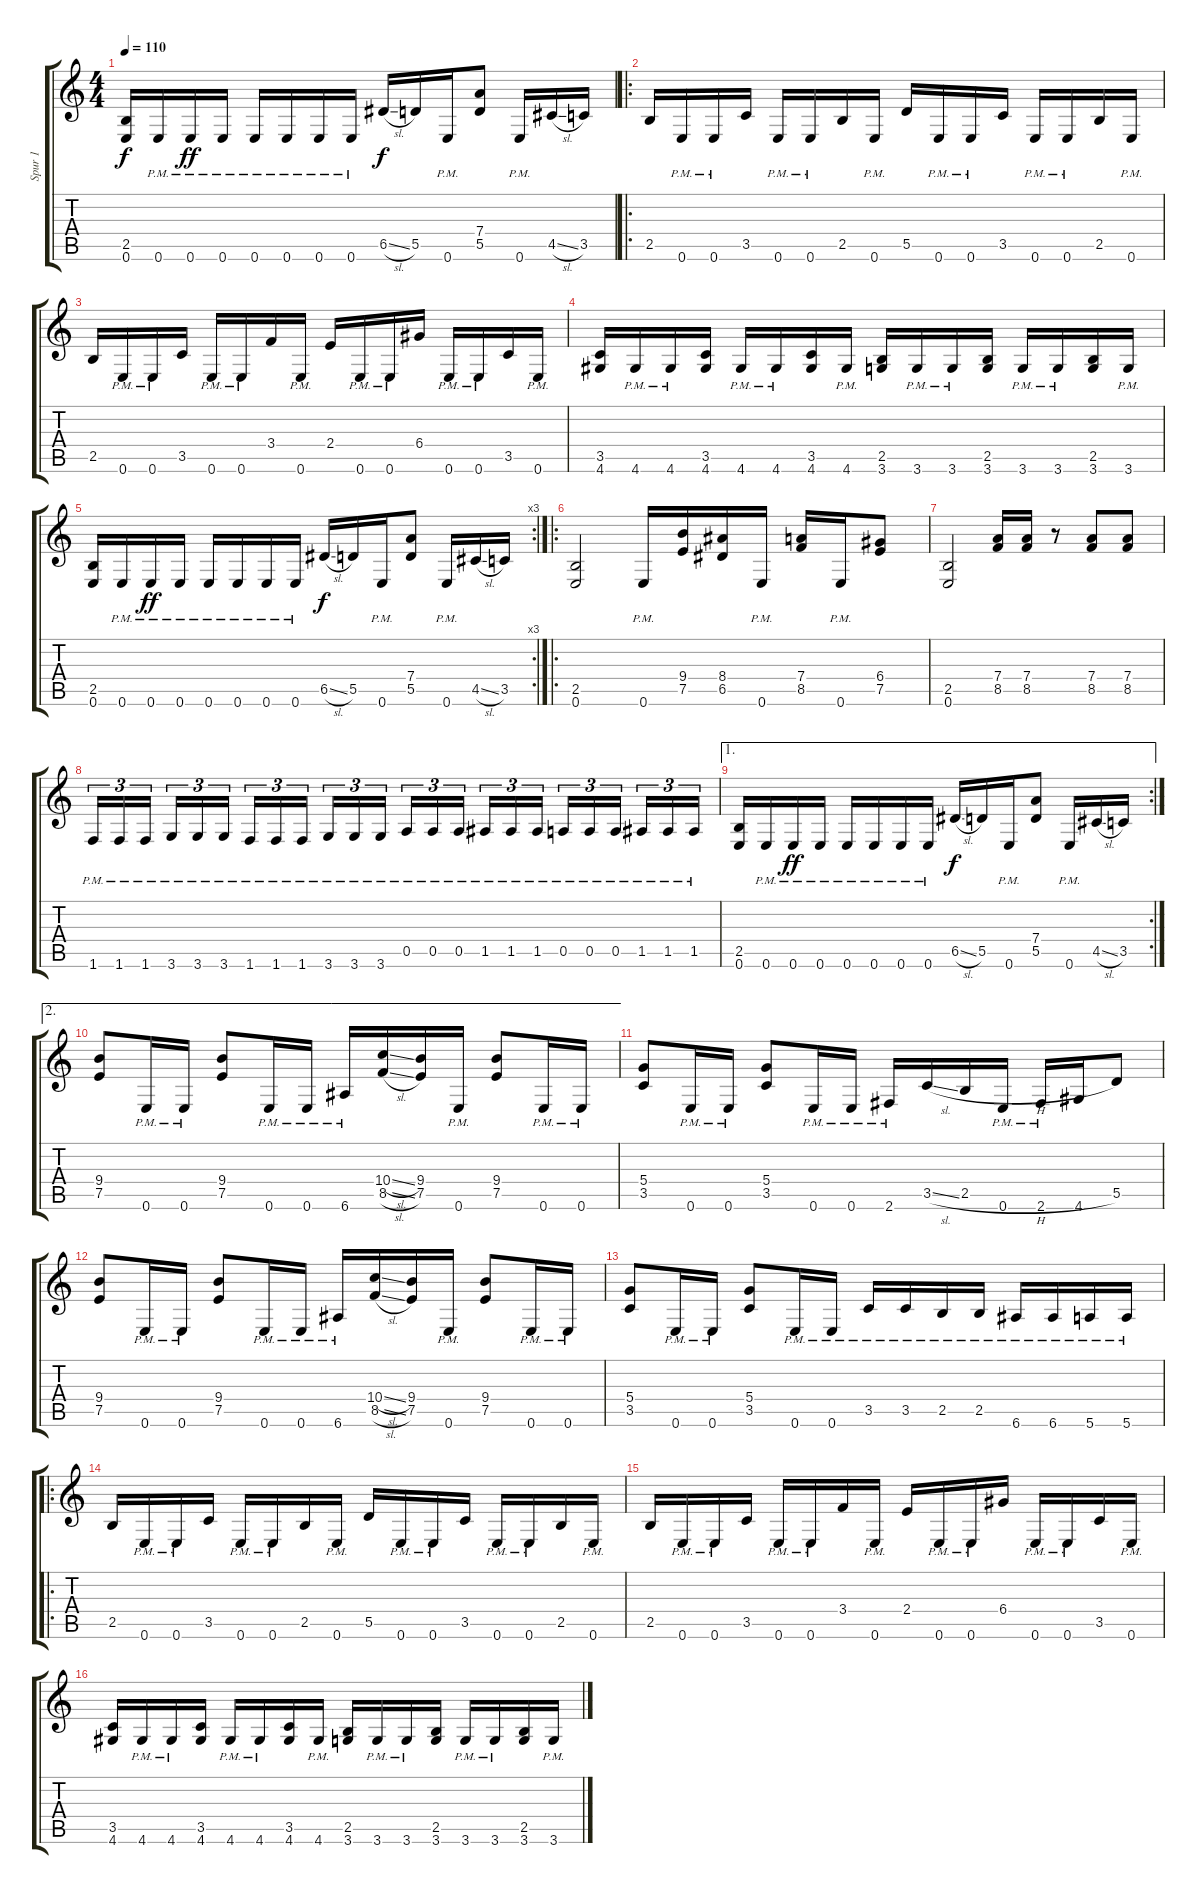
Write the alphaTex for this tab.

\track ("Spur 1" "Spur 1") {instrument distortionguitar}
\staff {score tabs}
\tuning (E4 B3 G3 D3 A2 E2) {hide}
\ts (4 4)
\tempo 110
\clef g2
\ks c
(2.5 0.6).16{dy f} 0.6{pm}.16 0.6{pm}.16{dy ff} 0.6{pm}.16 0.6{pm}.16 0.6{pm}.16 0.6{pm}.16 0.6{pm}.16 6.5{sl}.16{dy f} 5.5.16 0.6{pm}.16 (7.4 5.5).8 0.6{pm}.16 4.5{sl}.16 3.5.16 |
\ro
2.5.16 0.6{pm}.16 0.6{pm}.16 3.5.16 0.6{pm}.16 0.6{pm}.16 2.5.16 0.6{pm}.16 5.5.16 0.6{pm}.16 0.6{pm}.16 3.5.16 0.6{pm}.16 0.6{pm}.16 2.5.16 0.6{pm}.16 |
2.5.16 0.6{pm}.16 0.6{pm}.16 3.5.16 0.6{pm}.16 0.6{pm}.16 3.4.16 0.6{pm}.16 2.4.16 0.6{pm}.16 0.6{pm}.16 6.4.16 0.6{pm}.16 0.6{pm}.16 3.5.16 0.6{pm}.16 |
(3.5 4.6).16 4.6{pm}.16 4.6{pm}.16 (3.5 4.6).16 4.6{pm}.16 4.6{pm}.16 (3.5 4.6).16 4.6{pm}.16 (2.5 3.6).16 3.6{pm}.16 3.6{pm}.16 (2.5 3.6).16 3.6{pm}.16 3.6{pm}.16 (2.5 3.6).16 3.6{pm}.16 |
\rc 3
(2.5 0.6).16 0.6{pm}.16 0.6{pm}.16{dy ff} 0.6{pm}.16 0.6{pm}.16 0.6{pm}.16 0.6{pm}.16 0.6{pm}.16 6.5{sl}.16{dy f} 5.5.16 0.6{pm}.16 (7.4 5.5).8 0.6{pm}.16 4.5{sl}.16 3.5.16 |
\ro
(2.5 0.6).2 0.6{pm}.16 (9.4 7.5).16 (8.4 6.5).16 0.6{pm}.16 (7.4 8.5).16 0.6{pm}.16 (6.4 7.5).8 |
(2.5 0.6).2 (7.4 8.5).16 (7.4 8.5).16 r.8 (7.4 8.5).8 (7.4 8.5).8 |
1.6{pm}.16{tu (3 2)} 1.6{pm}.16{tu (3 2)} 1.6{pm}.16{tu (3 2) beam splitsecondary} 3.6{pm}.16{tu (3 2)} 3.6{pm}.16{tu (3 2)} 3.6{pm}.16{tu (3 2)} 1.6{pm}.16{tu (3 2)} 1.6{pm}.16{tu (3 2)} 1.6{pm}.16{tu (3 2) beam splitsecondary} 3.6{pm}.16{tu (3 2)} 3.6{pm}.16{tu (3 2)} 3.6{pm}.16{tu (3 2)} 0.5{pm}.16{tu (3 2)} 0.5{pm}.16{tu (3 2)} 0.5{pm}.16{tu (3 2) beam splitsecondary} 1.5{pm}.16{tu (3 2)} 1.5{pm}.16{tu (3 2)} 1.5{pm}.16{tu (3 2)} 0.5{pm}.16{tu (3 2)} 0.5{pm}.16{tu (3 2)} 0.5{pm}.16{tu (3 2) beam splitsecondary} 1.5{pm}.16{tu (3 2)} 1.5{pm}.16{tu (3 2)} 1.5{pm}.16{tu (3 2)} |
\ae 1
\rc 2
(2.5 0.6).16 0.6{pm}.16 0.6{pm}.16{dy ff} 0.6{pm}.16 0.6{pm}.16 0.6{pm}.16 0.6{pm}.16 0.6{pm}.16 6.5{sl}.16{dy f} 5.5.16 0.6{pm}.16 (7.4 5.5).8 0.6{pm}.16 4.5{sl}.16 3.5.16 |
\ae 2
(9.4 7.5).8 0.6{pm}.16 0.6{pm}.16 (9.4 7.5).8 0.6{pm}.16 0.6{pm}.16 6.6{pm}.16 (10.4{sl} 8.5{sl}).16 (9.4 7.5).16 0.6{pm}.16 (9.4 7.5).8 0.6{pm}.16 0.6{pm}.16 |
(5.4 3.5).8 0.6{pm}.16 0.6{pm}.16 (5.4 3.5).8 0.6{pm}.16 0.6{pm}.16 2.6{pm}.16 3.5{sl}.16 2.5{h}.16 0.6{pm}.16 2.6{pm}.16 4.6.16 5.5.8 |
(9.4 7.5).8 0.6{pm}.16 0.6{pm}.16 (9.4 7.5).8 0.6{pm}.16 0.6{pm}.16 6.6{pm}.16 (10.4{sl} 8.5{sl}).16 (9.4 7.5).16 0.6{pm}.16 (9.4 7.5).8 0.6{pm}.16 0.6{pm}.16 |
(5.4 3.5).8 0.6{pm}.16 0.6{pm}.16 (5.4 3.5).8 0.6{pm}.16 0.6{pm}.16 3.5{pm}.16 3.5{pm}.16 2.5{pm}.16 2.5{pm}.16 6.6{pm}.16 6.6{pm}.16 5.6{pm}.16 5.6{pm}.16 |
\ro
2.5.16 0.6{pm}.16 0.6{pm}.16 3.5.16 0.6{pm}.16 0.6{pm}.16 2.5.16 0.6{pm}.16 5.5.16 0.6{pm}.16 0.6{pm}.16 3.5.16 0.6{pm}.16 0.6{pm}.16 2.5.16 0.6{pm}.16 |
2.5.16 0.6{pm}.16 0.6{pm}.16 3.5.16 0.6{pm}.16 0.6{pm}.16 3.4.16 0.6{pm}.16 2.4.16 0.6{pm}.16 0.6{pm}.16 6.4.16 0.6{pm}.16 0.6{pm}.16 3.5.16 0.6{pm}.16 |
(3.5 4.6).16 4.6{pm}.16 4.6{pm}.16 (3.5 4.6).16 4.6{pm}.16 4.6{pm}.16 (3.5 4.6).16 4.6{pm}.16 (2.5 3.6).16 3.6{pm}.16 3.6{pm}.16 (2.5 3.6).16 3.6{pm}.16 3.6{pm}.16 (2.5 3.6).16 3.6{pm}.16
